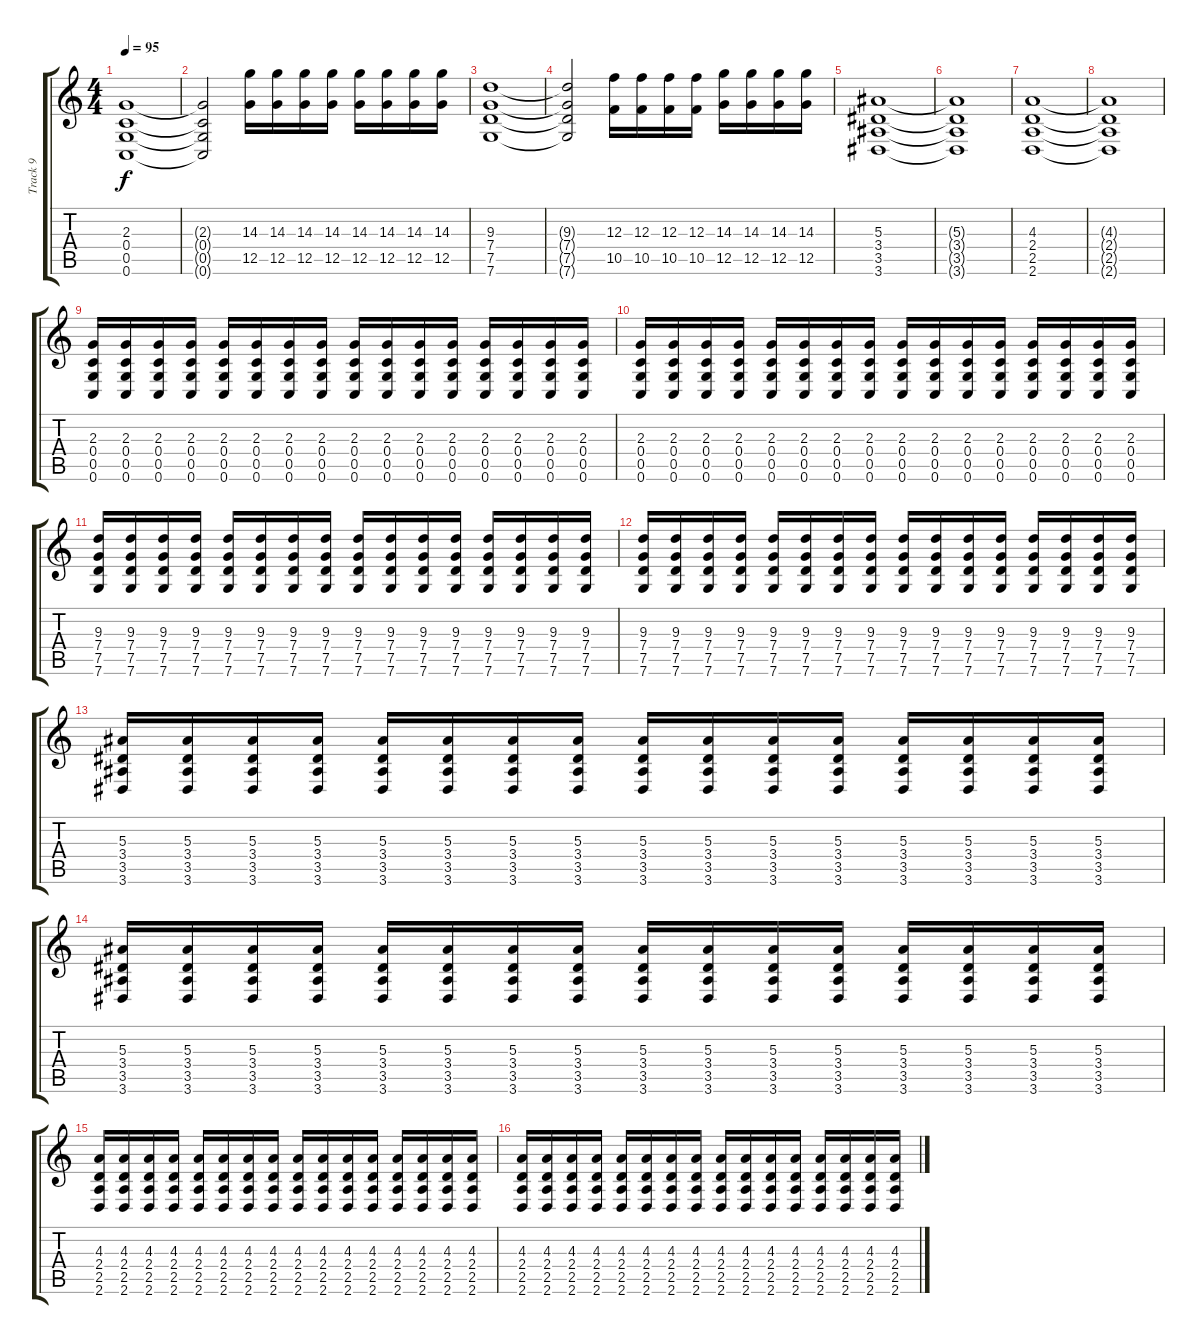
\track ("Track 9" "Track 9") {instrument distortionguitar}
\staff {score tabs}
\tuning (D4 A3 F3 C3 G2 C2) {hide}
\ts (4 4)
\tempo 95
\clef g2
\ks c
(2.3 0.4 0.5 0.6).1{dy f} |
(2.3{t} 0.4{t} 0.5{t} 0.6{t}).2 (14.3 12.5).16 (14.3 12.5).16 (14.3 12.5).16 (14.3 12.5).16 (14.3 12.5).16 (14.3 12.5).16 (14.3 12.5).16 (14.3 12.5).16 |
(9.3 7.4 7.5 7.6).1 |
(9.3{t} 7.4{t} 7.5{t} 7.6{t}).2 (12.3 10.5).16 (12.3 10.5).16 (12.3 10.5).16 (12.3 10.5).16 (14.3 12.5).16 (14.3 12.5).16 (14.3 12.5).16 (14.3 12.5).16 |
(5.3 3.4 3.5 3.6).1 |
(5.3{t} 3.4{t} 3.5{t} 3.6{t}).1 |
(4.3 2.4 2.5 2.6).1 |
(4.3{t} 2.4{t} 2.5{t} 2.6{t}).1 |
(2.3 0.4 0.5 0.6).16 (2.3 0.4 0.5 0.6).16 (2.3 0.4 0.5 0.6).16 (2.3 0.4 0.5 0.6).16 (2.3 0.4 0.5 0.6).16 (2.3 0.4 0.5 0.6).16 (2.3 0.4 0.5 0.6).16 (2.3 0.4 0.5 0.6).16 (2.3 0.4 0.5 0.6).16 (2.3 0.4 0.5 0.6).16 (2.3 0.4 0.5 0.6).16 (2.3 0.4 0.5 0.6).16 (2.3 0.4 0.5 0.6).16 (2.3 0.4 0.5 0.6).16 (2.3 0.4 0.5 0.6).16 (2.3 0.4 0.5 0.6).16 |
(2.3 0.4 0.5 0.6).16 (2.3 0.4 0.5 0.6).16 (2.3 0.4 0.5 0.6).16 (2.3 0.4 0.5 0.6).16 (2.3 0.4 0.5 0.6).16 (2.3 0.4 0.5 0.6).16 (2.3 0.4 0.5 0.6).16 (2.3 0.4 0.5 0.6).16 (2.3 0.4 0.5 0.6).16 (2.3 0.4 0.5 0.6).16 (2.3 0.4 0.5 0.6).16 (2.3 0.4 0.5 0.6).16 (2.3 0.4 0.5 0.6).16 (2.3 0.4 0.5 0.6).16 (2.3 0.4 0.5 0.6).16 (2.3 0.4 0.5 0.6).16 |
(9.3 7.4 7.5 7.6).16 (9.3 7.4 7.5 7.6).16 (9.3 7.4 7.5 7.6).16 (9.3 7.4 7.5 7.6).16 (9.3 7.4 7.5 7.6).16 (9.3 7.4 7.5 7.6).16 (9.3 7.4 7.5 7.6).16 (9.3 7.4 7.5 7.6).16 (9.3 7.4 7.5 7.6).16 (9.3 7.4 7.5 7.6).16 (9.3 7.4 7.5 7.6).16 (9.3 7.4 7.5 7.6).16 (9.3 7.4 7.5 7.6).16 (9.3 7.4 7.5 7.6).16 (9.3 7.4 7.5 7.6).16 (9.3 7.4 7.5 7.6).16 |
(9.3 7.4 7.5 7.6).16 (9.3 7.4 7.5 7.6).16 (9.3 7.4 7.5 7.6).16 (9.3 7.4 7.5 7.6).16 (9.3 7.4 7.5 7.6).16 (9.3 7.4 7.5 7.6).16 (9.3 7.4 7.5 7.6).16 (9.3 7.4 7.5 7.6).16 (9.3 7.4 7.5 7.6).16 (9.3 7.4 7.5 7.6).16 (9.3 7.4 7.5 7.6).16 (9.3 7.4 7.5 7.6).16 (9.3 7.4 7.5 7.6).16 (9.3 7.4 7.5 7.6).16 (9.3 7.4 7.5 7.6).16 (9.3 7.4 7.5 7.6).16 |
(5.3 3.4 3.5 3.6).16 (5.3 3.4 3.5 3.6).16 (5.3 3.4 3.5 3.6).16 (5.3 3.4 3.5 3.6).16 (5.3 3.4 3.5 3.6).16 (5.3 3.4 3.5 3.6).16 (5.3 3.4 3.5 3.6).16 (5.3 3.4 3.5 3.6).16 (5.3 3.4 3.5 3.6).16 (5.3 3.4 3.5 3.6).16 (5.3 3.4 3.5 3.6).16 (5.3 3.4 3.5 3.6).16 (5.3 3.4 3.5 3.6).16 (5.3 3.4 3.5 3.6).16 (5.3 3.4 3.5 3.6).16 (5.3 3.4 3.5 3.6).16 |
(5.3 3.4 3.5 3.6).16 (5.3 3.4 3.5 3.6).16 (5.3 3.4 3.5 3.6).16 (5.3 3.4 3.5 3.6).16 (5.3 3.4 3.5 3.6).16 (5.3 3.4 3.5 3.6).16 (5.3 3.4 3.5 3.6).16 (5.3 3.4 3.5 3.6).16 (5.3 3.4 3.5 3.6).16 (5.3 3.4 3.5 3.6).16 (5.3 3.4 3.5 3.6).16 (5.3 3.4 3.5 3.6).16 (5.3 3.4 3.5 3.6).16 (5.3 3.4 3.5 3.6).16 (5.3 3.4 3.5 3.6).16 (5.3 3.4 3.5 3.6).16 |
(4.3 2.4 2.5 2.6).16 (4.3 2.4 2.5 2.6).16 (4.3 2.4 2.5 2.6).16 (4.3 2.4 2.5 2.6).16 (4.3 2.4 2.5 2.6).16 (4.3 2.4 2.5 2.6).16 (4.3 2.4 2.5 2.6).16 (4.3 2.4 2.5 2.6).16 (4.3 2.4 2.5 2.6).16 (4.3 2.4 2.5 2.6).16 (4.3 2.4 2.5 2.6).16 (4.3 2.4 2.5 2.6).16 (4.3 2.4 2.5 2.6).16 (4.3 2.4 2.5 2.6).16 (4.3 2.4 2.5 2.6).16 (4.3 2.4 2.5 2.6).16 |
(4.3 2.4 2.5 2.6).16 (4.3 2.4 2.5 2.6).16 (4.3 2.4 2.5 2.6).16 (4.3 2.4 2.5 2.6).16 (4.3 2.4 2.5 2.6).16 (4.3 2.4 2.5 2.6).16 (4.3 2.4 2.5 2.6).16 (4.3 2.4 2.5 2.6).16 (4.3 2.4 2.5 2.6).16 (4.3 2.4 2.5 2.6).16 (4.3 2.4 2.5 2.6).16 (4.3 2.4 2.5 2.6).16 (4.3 2.4 2.5 2.6).16 (4.3 2.4 2.5 2.6).16 (4.3 2.4 2.5 2.6).16 (4.3 2.4 2.5 2.6).16
